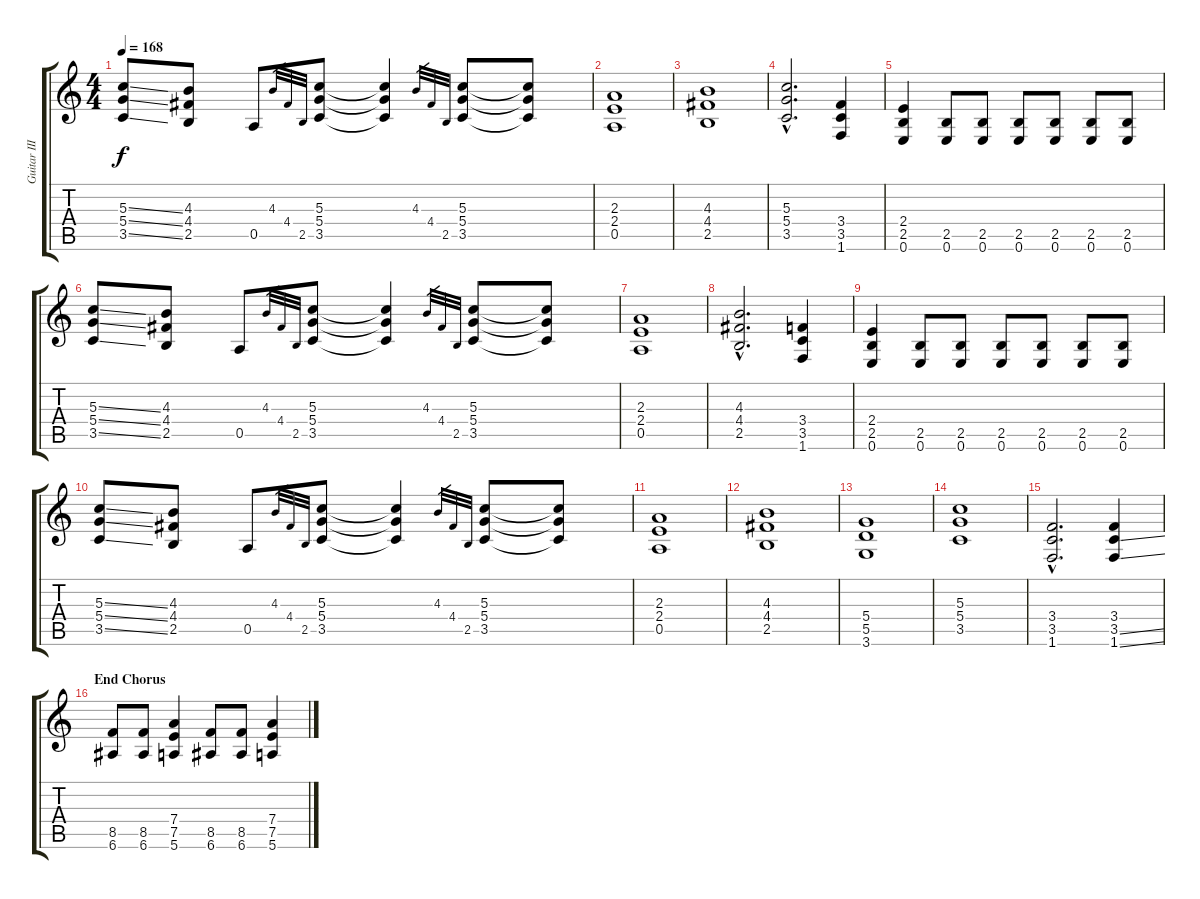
\track ("Guitar III Over/Dist" "Guitar III") {instrument distortionguitar}
\staff {score tabs}
\tuning (E4 B3 G3 D3 A2 E2) {hide}
\ts (4 4)
\tempo 168
\clef g2
\ks c
(5.3{ss} 5.4{ss} 3.5{ss}).8{dy f} (4.3 4.4 2.5).8 0.5.8 4.3.32{gr} 4.4.32{gr} 2.5.32{gr} (5.3 5.4 3.5).8 (5.3{t} 5.4{t} 3.5{t}).4 4.3.32{gr} 4.4.32{gr} 2.5.32{gr} (5.3 5.4 3.5).8 (5.3{t} 5.4{t} 3.5{t}).8 |
(2.3 2.4 0.5).1 |
(4.3 4.4 2.5).1 |
(5.3{hac} 5.4{hac} 3.5{hac}).2{d} (3.4 3.5 1.6).4 |
(2.4 2.5 0.6).4 (2.5 0.6).8 (2.5 0.6).8 (2.5 0.6).8 (2.5 0.6).8 (2.5 0.6).8 (2.5 0.6).8 |
(5.3{ss} 5.4{ss} 3.5{ss}).8 (4.3 4.4 2.5).8 0.5.8 4.3.32{gr} 4.4.32{gr} 2.5.32{gr} (5.3 5.4 3.5).8 (5.3{t} 5.4{t} 3.5{t}).4 4.3.32{gr} 4.4.32{gr} 2.5.32{gr} (5.3 5.4 3.5).8 (5.3{t} 5.4{t} 3.5{t}).8 |
(2.3 2.4 0.5).1 |
(4.3{hac} 4.4{hac} 2.5{hac}).2{d} (3.4 3.5 1.6).4 |
(2.4 2.5 0.6).4 (2.5 0.6).8 (2.5 0.6).8 (2.5 0.6).8 (2.5 0.6).8 (2.5 0.6).8 (2.5 0.6).8 |
(5.3{ss} 5.4{ss} 3.5{ss}).8 (4.3 4.4 2.5).8 0.5.8 4.3.32{gr} 4.4.32{gr} 2.5.32{gr} (5.3 5.4 3.5).8 (5.3{t} 5.4{t} 3.5{t}).4 4.3.32{gr} 4.4.32{gr} 2.5.32{gr} (5.3 5.4 3.5).8 (5.3{t} 5.4{t} 3.5{t}).8 |
(2.3 2.4 0.5).1 |
(4.3 4.4 2.5).1 |
(5.4 5.5 3.6).1 |
(5.3 5.4 3.5).1 |
(3.4{hac} 3.5{hac} 1.6{hac}).2{d} (3.4 3.5{ss} 1.6{ss}).4 |
\section ("" "End Chorus")
(8.5 6.6).8 (8.5 6.6).8 (7.4 7.5 5.6).4 (8.5 6.6).8 (8.5 6.6).8 (7.4 7.5 5.6).4
